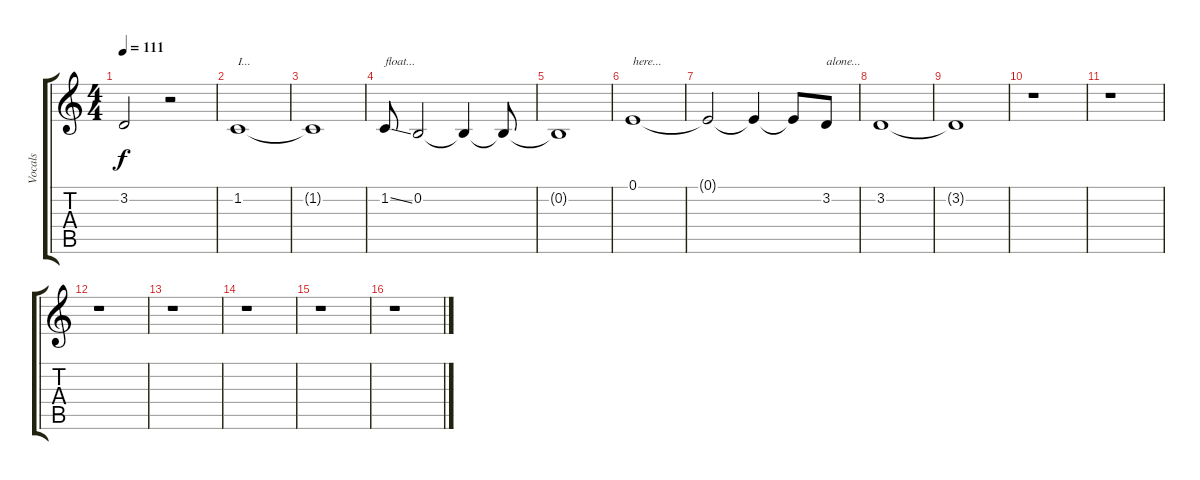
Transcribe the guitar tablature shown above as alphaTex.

\track ("Vocals" "Vocals") {instrument bassoon}
\staff {score tabs}
\tuning (E4 B3 G3 D3 A2 E2) {hide}
\ts (4 4)
\tempo 111
\clef g2
\ks c
3.2{t}.2{dy f} r.2 |
1.2.1{txt "I..."} |
1.2{t}.1 |
1.2{ss}.8{txt "float..."} 0.2.2 0.2{t}.4 0.2{t}.8 |
0.2{t}.1 |
0.1.1{txt "here..."} |
0.1{t}.2 0.1{t}.4 0.1{t}.8 3.2.8{txt "alone..."} |
3.2.1 |
3.2{t}.1 |
r.1 |
r.1 |
r.1 |
r.1 |
r.1 |
r.1 |
r.1
